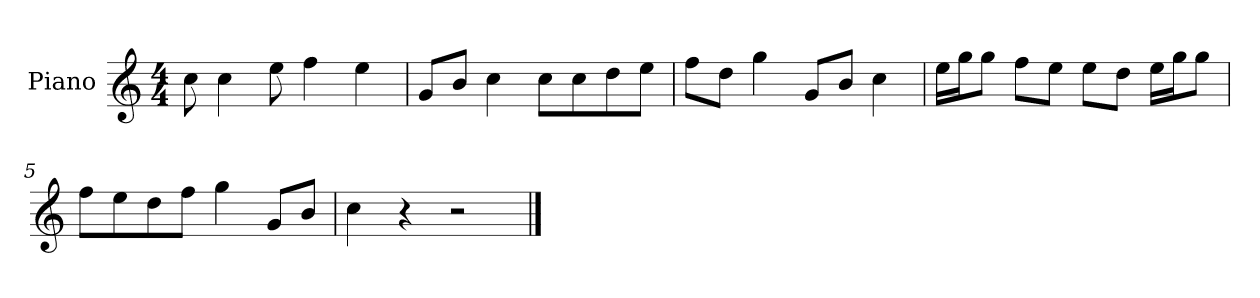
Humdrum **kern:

**kern
*part1
*staff1
*I"Piano
*I'P-no
*clefG2
*k[]
*M4/4
*MM90
=1
8cc\
4cc\
8ee\
4ff\
4ee\
=2
8g/L
8b/J
4cc\
8cc\L
8cc\
8dd\
8ee\J
=3
8ff\L
8dd\J
4gg\
8g/L
8b/J
4cc\
=4
16ee\LL
16gg\J
8gg\J
8ff\L
8ee\J
8ee\L
8dd\J
16ee\LL
16gg\J
8gg\J
=5
8ff\L
8ee\
8dd\
8ff\J
4gg\
8g/L
8b/J
=6
4cc\
4r
2r
==
*-
